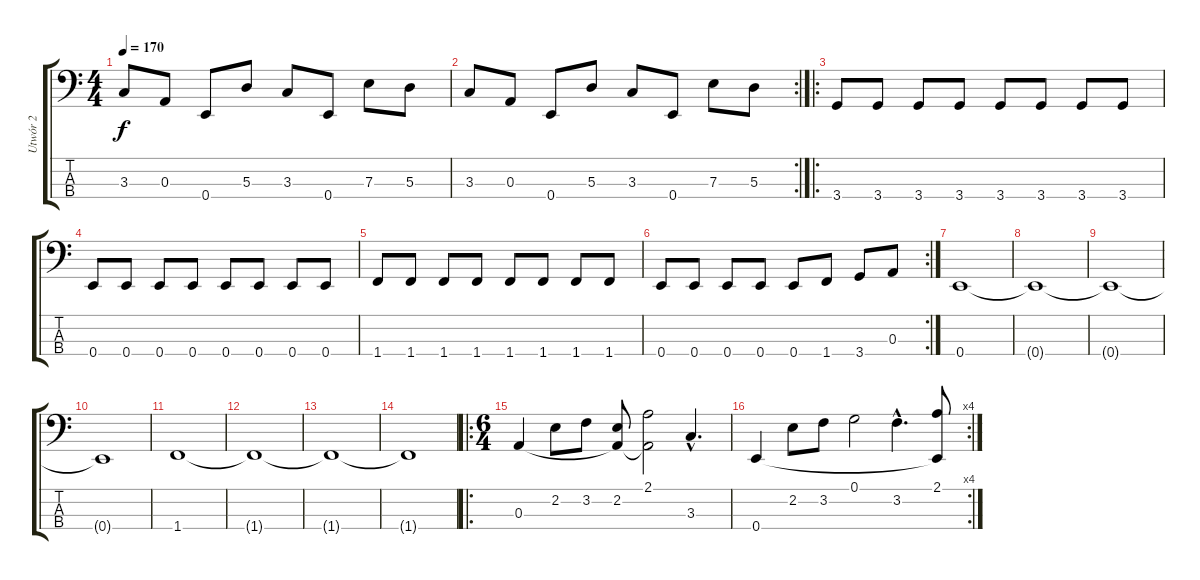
\track ("Utwór 2" "Utwór 2") {instrument electricbassfinger}
\staff {score tabs}
\tuning (G2 D2 A1 E1) {hide}
\ts (4 4)
\tempo 170
\clef f4
\ks c
3.3.8{dy f} 0.3.8 0.4.8 5.3.8 3.3.8 0.4.8 7.3.8 5.3.8 |
\rc 2
3.3.8 0.3.8 0.4.8 5.3.8 3.3.8 0.4.8 7.3.8 5.3.8 |
\ro
3.4.8 3.4.8 3.4.8 3.4.8 3.4.8 3.4.8 3.4.8 3.4.8 |
0.4.8 0.4.8 0.4.8 0.4.8 0.4.8 0.4.8 0.4.8 0.4.8 |
1.4.8 1.4.8 1.4.8 1.4.8 1.4.8 1.4.8 1.4.8 1.4.8 |
\rc 2
0.4.8 0.4.8 0.4.8 0.4.8 0.4.8 1.4.8 3.4.8 0.3.8 |
0.4.1 |
0.4{t}.1 |
0.4{t}.1 |
0.4{t}.1 |
1.4.1 |
1.4{t}.1 |
1.4{t}.1 |
1.4{t}.1 |
\ro
\ts (6 4)
0.3.4 2.2.8 3.2.8 (2.2 0.3{t}).8 (2.1 0.3{t}).2 3.3{hac}.4{d} |
\rc 4
0.4.4 2.2.8 3.2.8 0.1.2 3.2{hac}.4{d} (2.1 0.4{t}).8
